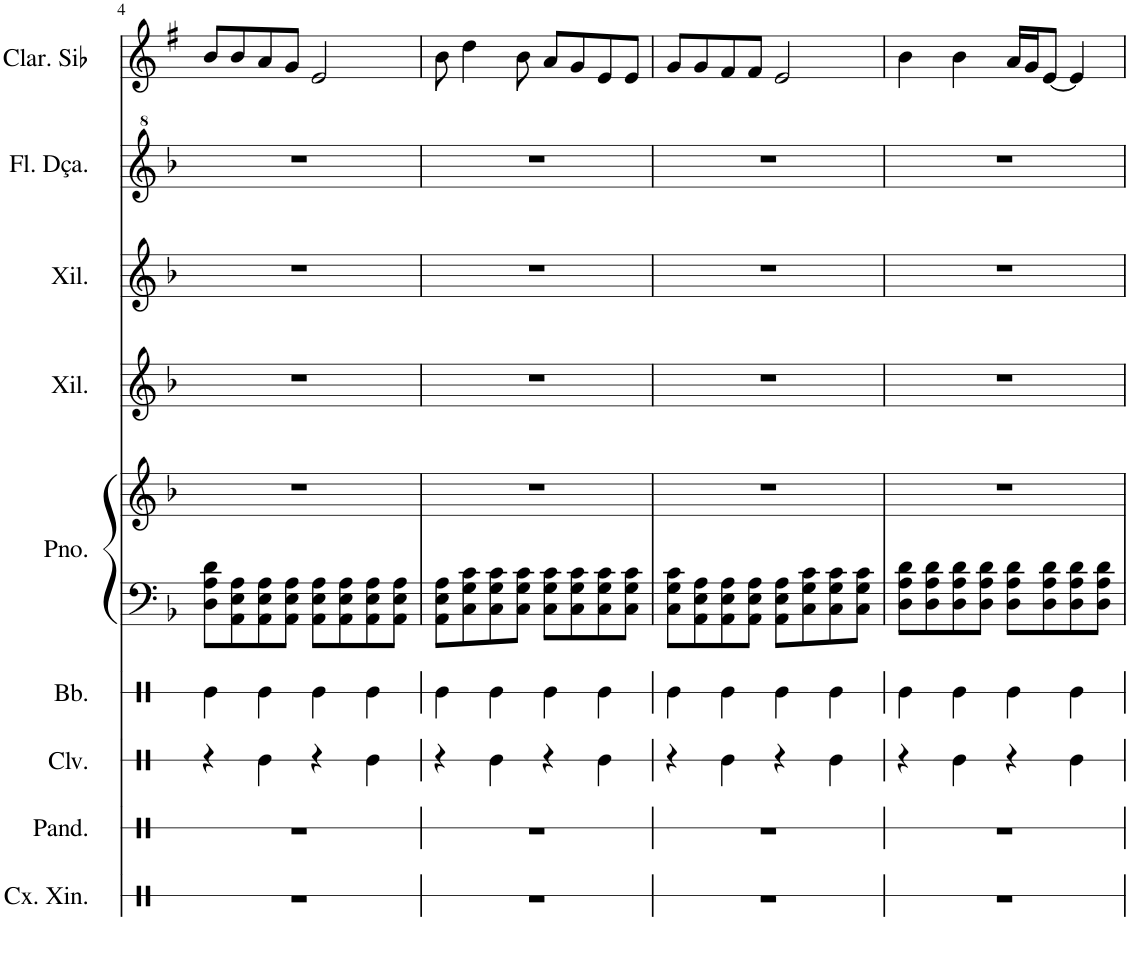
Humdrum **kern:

**kern	**kern	**kern	**kern	**kern	**kern	**kern	**kern	**kern	**kern
*part9	*part8	*part7	*part6	*part5	*part5	*part4	*part3	*part2	*part1
*staff10	*staff9	*staff8	*staff7	*staff6	*staff5	*staff4	*staff3	*staff2	*staff1
*I"Caixa xinesa	*I"Pandereta	*I"Claves	*I"Bombo	*I"Piano	*	*I"Xilòfon	*I"Xilòfon	*I"Flauta dolça	*I"Clarinette en Sib
*I'Cx. Xin.	*I'Pand.	*I'Clv.	*I'Bb.	*I'Pno.	*	*I'Xil.	*I'Xil.	*I'Fl. Dça.	*I'Clar. Sib
!!LO:PB:g=z
*clefX	*clefX	*clefX	*clefX	*clefF4	*clefG2	*clefG2	*clefG2	*clefG^2	*clefG2
*	*	*	*	*	*	*Trd-7c-12	*Trd-7c-12	*	*Trd1c2
*k[]	*k[]	*k[]	*k[]	*k[b-]	*k[b-]	*k[b-]	*k[b-]	*k[b-]	*k[f#]
*M4/4	*M4/4	*M4/4	*M4/4	*M4/4	*M4/4	*M4/4	*M4/4	*M4/4	*M4/4
=4	=4	=4	=4	=4	=4	=4	=4	=4	=4
1r	1r	4r	4Re\	8D\ 8A\ 8d\L	1r	1r	1r	1r	8b/L
.	.	.	.	8AA\ 8E\ 8A\	.	.	.	.	8b/
.	.	4Re\	4Re\	8AA\ 8E\ 8A\	.	.	.	.	8a/
.	.	.	.	8AA\ 8E\ 8A\J	.	.	.	.	8g/J
.	.	4r	4Re\	8AA\ 8E\ 8A\L	.	.	.	.	2e/
.	.	.	.	8AA\ 8E\ 8A\	.	.	.	.	.
.	.	4Re\	4Re\	8AA\ 8E\ 8A\	.	.	.	.	.
.	.	.	.	8AA\ 8E\ 8A\J	.	.	.	.	.
=5	=5	=5	=5	=5	=5	=5	=5	=5	=5
1r	1r	4r	4Re\	8AA\ 8E\ 8A\L	1r	1r	1r	1r	8b\
.	.	.	.	8C\ 8G\ 8c\	.	.	.	.	4dd\
.	.	4Re\	4Re\	8C\ 8G\ 8c\	.	.	.	.	.
.	.	.	.	8C\ 8G\ 8c\J	.	.	.	.	8b\
.	.	4r	4Re\	8C\ 8G\ 8c\L	.	.	.	.	8a/L
.	.	.	.	8C\ 8G\ 8c\	.	.	.	.	8g/
.	.	4Re\	4Re\	8C\ 8G\ 8c\	.	.	.	.	8e/
.	.	.	.	8C\ 8G\ 8c\J	.	.	.	.	8e/J
=6	=6	=6	=6	=6	=6	=6	=6	=6	=6
1r	1r	4r	4Re\	8C\ 8G\ 8c\L	1r	1r	1r	1r	8g/L
.	.	.	.	8AA\ 8E\ 8A\	.	.	.	.	8g/
.	.	4Re\	4Re\	8AA\ 8E\ 8A\	.	.	.	.	8f#/
.	.	.	.	8AA\ 8E\ 8A\J	.	.	.	.	8f#/J
.	.	4r	4Re\	8AA\ 8E\ 8A\L	.	.	.	.	2e/
.	.	.	.	8C\ 8G\ 8c\	.	.	.	.	.
.	.	4Re\	4Re\	8C\ 8G\ 8c\	.	.	.	.	.
.	.	.	.	8C\ 8G\ 8c\J	.	.	.	.	.
=7	=7	=7	=7	=7	=7	=7	=7	=7	=7
1r	1r	4r	4Re\	8D\ 8A\ 8d\L	1r	1r	1r	1r	4b\
.	.	.	.	8D\ 8A\ 8d\	.	.	.	.	.
.	.	4Re\	4Re\	8D\ 8A\ 8d\	.	.	.	.	4b\
.	.	.	.	8D\ 8A\ 8d\J	.	.	.	.	.
.	.	4r	4Re\	8D\ 8A\ 8d\L	.	.	.	.	16a/LL
.	.	.	.	.	.	.	.	.	16g/J
.	.	.	.	8D\ 8A\ 8d\	.	.	.	.	[8e/J
.	.	4Re\	4Re\	8D\ 8A\ 8d\	.	.	.	.	4e/]
.	.	.	.	8D\ 8A\ 8d\J	.	.	.	.	.
=	=	=	=	=	=	=	=	=	=
*-	*-	*-	*-	*-	*-	*-	*-	*-	*-
